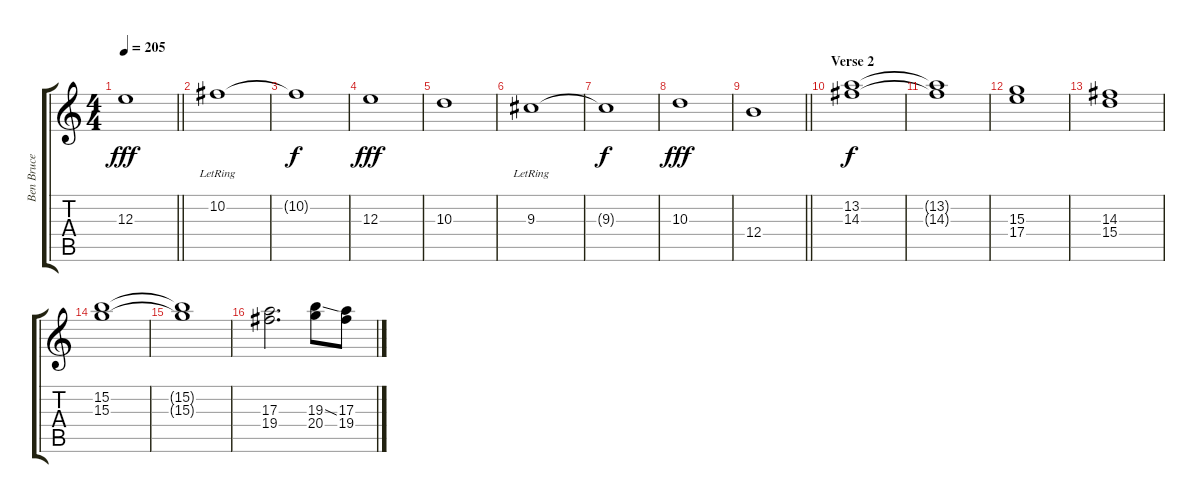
\track ("Ben Bruce" "Ben Bruce") {instrument distortionguitar}
\staff {score tabs}
\tuning (Db4 Ab3 E3 B2 Gb2 B1) {hide}
\ts (4 4)
\tempo 205
\clef g2
\barLineRight lightlight
\ks c
12.3.1{dy fff} |
10.2{lr}.1 |
10.2{t}.1{dy f} |
12.3.1{dy fff} |
10.3.1 |
9.3{lr}.1 |
9.3{t}.1{dy f} |
10.3.1{dy fff} |
\barLineRight lightlight
12.4.1 |
\section ("" "Verse 2")
(13.2 14.3).1{dy f} |
(13.2{t} 14.3{t}).1 |
(15.3 17.4).1 |
(14.3 15.4).1 |
(15.2 15.3).1 |
(15.2{t} 15.3{t}).1 |
(17.3 19.4).2{d} (19.3{ss} 20.4).8 (17.3{h} 19.4{h}).8
